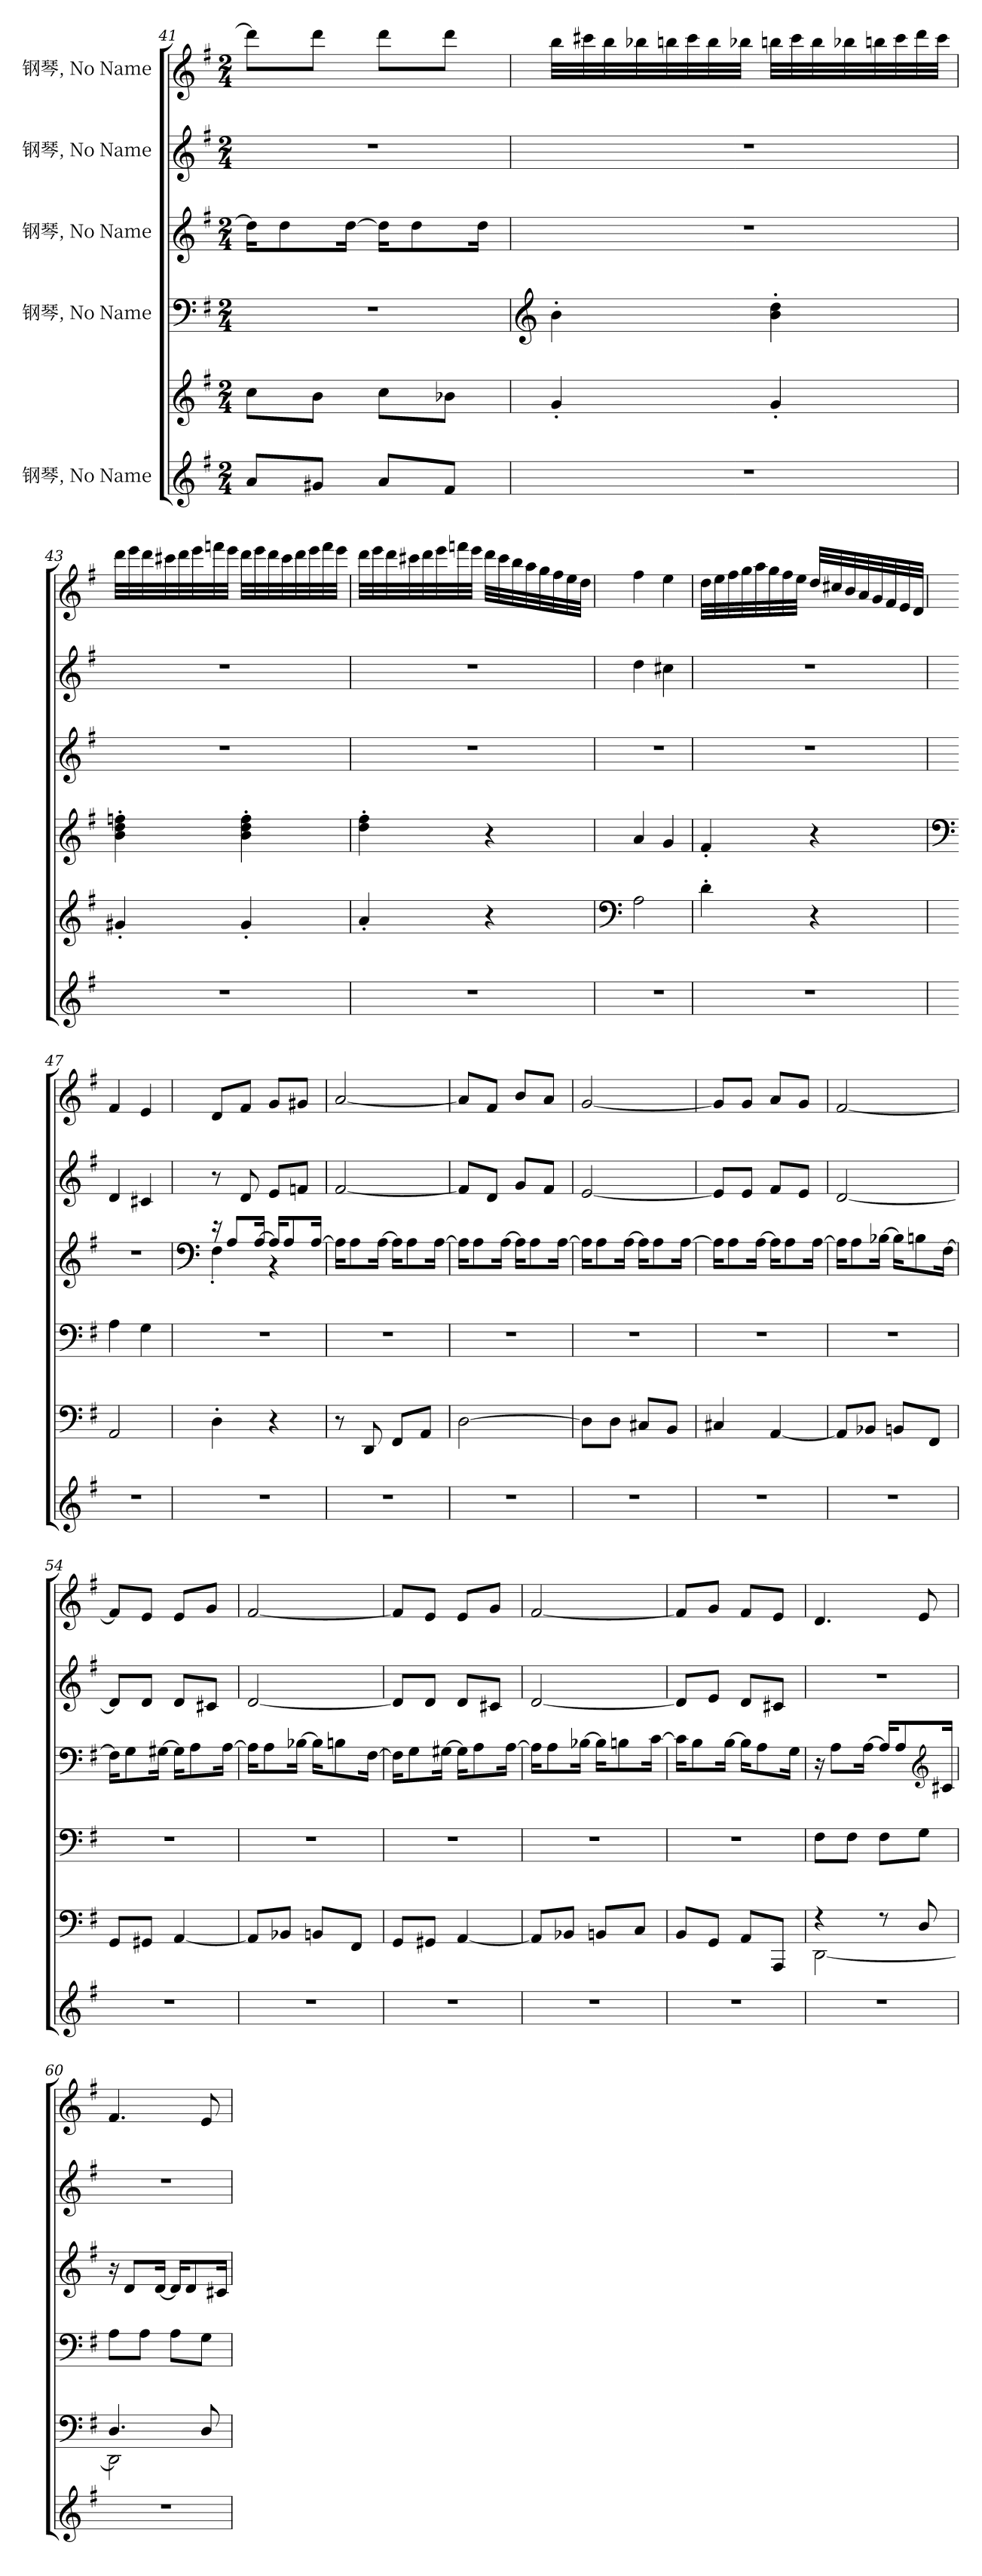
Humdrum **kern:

**kern	**kern	**kern	**kern	**kern	**kern
*part5	*part5	*part4	*part3	*part2	*part1
*staff6	*staff5	*staff4	*staff3	*staff2	*staff1
*I"钢琴, No Name	*	*I"钢琴, No Name	*I"钢琴, No Name	*I"钢琴, No Name	*I"钢琴, No Name
*clefG2	*clefG2	*clefF4	*clefG2	*clefG2	*clefG2
*k[f#]	*k[f#]	*k[f#]	*k[f#]	*k[f#]	*k[f#]
*M2/4	*M2/4	*M2/4	*M2/4	*M2/4	*M2/4
*MM96	*MM96	*MM96	*MM96	*MM96	*MM96
=41	=41	=41	=41	=41	=41
8a/L	8cc\L	2r	16dd\KL]	2r	8ddd\L]
.	.	.	8dd\	.	.
8g#X/J	8b\J	.	.	.	8ddd\J
.	.	.	[16dd\Jk	.	.
8a/L	8cc\L	.	16dd\KL]	.	8ddd\L
.	.	.	8dd\	.	.
8f#/J	8b-X\J	.	.	.	8ddd\J
.	.	.	16dd\Jk	.	.
=42	=42	=42	=42	=42	=42
*	*	*clefG2	*	*	*
*	*	*	*	*	*MM100
2r	4g'/	4b'\	2r	2r	32bb\LLL
.	.	.	.	.	32ccc#X\
.	.	.	.	.	32bb\
.	.	.	.	.	32bb-X\
.	.	.	.	.	32bbn\
.	.	.	.	.	32ccc#\
.	.	.	.	.	32bb\
*	*	*	*	*	*MM98
.	.	.	.	.	32bb-X\JJJ
*	*	*	*	*	*MM100
.	4g'/	4b\' 4dd\'	.	.	32bbn\LLL
.	.	.	.	.	32ccc#\
.	.	.	.	.	32bb\
.	.	.	.	.	32bb-X\
.	.	.	.	.	32bbn\
.	.	.	.	.	32ccc#\
.	.	.	.	.	32ddd\
*	*	*	*	*	*MM98
.	.	.	.	.	32ccc#\JJJ
!!LO:LB:g=z
=43	=43	=43	=43	=43	=43
*	*	*	*	*	*MM100
2r	4g#X'/	4b\' 4dd\' 4ffn\'	2r	2r	32ddd\LLL
.	.	.	.	.	32eee\
.	.	.	.	.	32ddd\
.	.	.	.	.	32ccc#X\
.	.	.	.	.	32ddd\
.	.	.	.	.	32eee\
.	.	.	.	.	32fffn\
*	*	*	*	*	*MM98
.	.	.	.	.	32eee\JJJ
*	*	*	*	*	*MM100
.	4g#'/	4b\' 4dd\' 4ff\'	.	.	32ddd\LLL
.	.	.	.	.	32eee\
.	.	.	.	.	32ddd\
.	.	.	.	.	32ccc#\
.	.	.	.	.	32ddd\
.	.	.	.	.	32eee\
.	.	.	.	.	32fff\
*	*	*	*	*	*MM96
.	.	.	.	.	32eee\JJJ
!!LO:PB:g=z
=44	=44	=44	=44	=44	=44
*	*	*	*	*	*MM100
2r	4a'/	4dd\' 4ff#\'	2r	2r	32ddd\LLL
.	.	.	.	.	32eee\
.	.	.	.	.	32ddd\
.	.	.	.	.	32ccc#X\
.	.	.	.	.	32ddd\
.	.	.	.	.	32eee\
.	.	.	.	.	32fffn\
.	.	.	.	.	32eee\JJJ
.	4r	4r	.	.	32ddd\LLL
.	.	.	.	.	32ccc#\
.	.	.	.	.	32bb\
.	.	.	.	.	32aa\
.	.	.	.	.	32gg\
.	.	.	.	.	32ff#\
.	.	.	.	.	32ee\
*	*	*	*	*	*MM91
.	.	.	.	.	32dd\JJJ
=45	=45	=45	=45	=45	=45
*	*clefF4	*	*	*	*
2r	2A\	4a/	2r	4dd\	4ff#\
.	.	4g/	.	4cc#X\	4ee\
=46	=46	=46	=46	=46	=46
*	*	*	*	*	*MM100
2r	4d'\	4f#'/	2r	2r	32dd\LLL
.	.	.	.	.	32ee\
.	.	.	.	.	32ff#\
.	.	.	.	.	32gg\
.	.	.	.	.	32aa\
.	.	.	.	.	32gg\
.	.	.	.	.	32ff#\
.	.	.	.	.	32ee\JJJ
.	4r	4r	.	.	32dd/LLL
.	.	.	.	.	32cc#X/
.	.	.	.	.	32b/
.	.	.	.	.	32a/
.	.	.	.	.	32g/
.	.	.	.	.	32f#/
.	.	.	.	.	32e/
*	*	*	*	*	*MM91
.	.	.	.	.	32d/JJJ
!!LO:LB:g=z
=47	=47	=47	=47	=47	=47
*	*	*clefF4	*	*	*
2r	2AA/	4A\	2r	4d/	4f#/
*	*	*	*	*	*MM87
.	.	4G\	.	4c#X/	4e/
=48	=48	=48	=48	=48	=48
*	*	*	*clefF4	*	*
*	*	*	*	*	*MM94
*	*	*	*^	*	*
2r	4D'\	2r	16r	4F#'\	8r	8d/L
.	.	.	8A/L	.	.	.
.	.	.	.	.	8d/	8f#/J
.	.	.	[16A/Jk	.	.	.
.	4r	.	16A/KL]	4r	8e/L	8g/L
.	.	.	8A/	.	.	.
.	.	.	.	.	8fn/J	8g#X/J
.	.	.	[16A/Jk	.	.	.
*	*	*	*v	*v	*	*
=49	=49	=49	=49	=49	=49
2r	8r	2r	16A\KL]	[2f#/	[2a/
.	.	.	8A\	.	.
.	8DD/	.	.	.	.
.	.	.	[16A\Jk	.	.
.	8FF#/L	.	16A\KL]	.	.
.	.	.	8A\	.	.
.	8AA/J	.	.	.	.
.	.	.	[16A\Jk	.	.
=50	=50	=50	=50	=50	=50
2r	[2D\	2r	16A\KL]	8f#/L]	8a/L]
.	.	.	8A\	.	.
.	.	.	.	8d/J	8f#/J
.	.	.	[16A\Jk	.	.
.	.	.	16A\KL]	8g/L	8b/L
.	.	.	8A\	.	.
.	.	.	.	8f#/J	8a/J
.	.	.	[16A\Jk	.	.
=51	=51	=51	=51	=51	=51
2r	8D\L]	2r	16A\KL]	[2e/	[2g/
.	.	.	8A\	.	.
.	8D\J	.	.	.	.
.	.	.	[16A\Jk	.	.
.	8C#X/L	.	16A\KL]	.	.
.	.	.	8A\	.	.
.	8BB/J	.	.	.	.
.	.	.	[16A\Jk	.	.
=52	=52	=52	=52	=52	=52
2r	4C#X/	2r	16A\KL]	8e/L]	8g/L]
.	.	.	8A\	.	.
.	.	.	.	8e/J	8g/J
.	.	.	[16A\Jk	.	.
.	[4AA/	.	16A\KL]	8f#/L	8a/L
.	.	.	8A\	.	.
.	.	.	.	8e/J	8g/J
.	.	.	[16A\Jk	.	.
!!LO:PB:g=z
=53	=53	=53	=53	=53	=53
2r	8AA/L]	2r	16A\KL]	[2d/	[2f#/
.	.	.	8A\	.	.
.	8BB-X/J	.	.	.	.
.	.	.	[16B-X\Jk	.	.
.	8BBn/L	.	16B-\KL]	.	.
.	.	.	8Bn\	.	.
.	8FF#/J	.	.	.	.
.	.	.	[16F#\Jk	.	.
=54	=54	=54	=54	=54	=54
2r	8GG/L	2r	16F#\KL]	8d/L]	8f#/L]
.	.	.	8G\	.	.
.	8GG#X/J	.	.	8d/J	8e/J
.	.	.	[16G#X\Jk	.	.
.	[4AA/	.	16G#\KL]	8d/L	8e/L
.	.	.	8A\	.	.
.	.	.	.	8c#X/J	8g/J
.	.	.	[16A\Jk	.	.
=55	=55	=55	=55	=55	=55
2r	8AA/L]	2r	16A\KL]	[2d/	[2f#/
.	.	.	8A\	.	.
.	8BB-X/J	.	.	.	.
.	.	.	[16B-X\Jk	.	.
.	8BBn/L	.	16B-\KL]	.	.
.	.	.	8Bn\	.	.
.	8FF#/J	.	.	.	.
.	.	.	[16F#\Jk	.	.
=56	=56	=56	=56	=56	=56
2r	8GG/L	2r	16F#\KL]	8d/L]	8f#/L]
.	.	.	8G\	.	.
.	8GG#X/J	.	.	8d/J	8e/J
.	.	.	[16G#X\Jk	.	.
.	[4AA/	.	16G#\KL]	8d/L	8e/L
.	.	.	8A\	.	.
.	.	.	.	8c#X/J	8g/J
.	.	.	[16A\Jk	.	.
=57	=57	=57	=57	=57	=57
2r	8AA/L]	2r	16A\KL]	[2d/	[2f#/
.	.	.	8A\	.	.
.	8BB-X/J	.	.	.	.
.	.	.	[16B-X\Jk	.	.
.	8BBn/L	.	16B-\KL]	.	.
.	.	.	8Bn\	.	.
.	8C/J	.	.	.	.
.	.	.	[16c\Jk	.	.
!!LO:LB:g=z
=58	=58	=58	=58	=58	=58
2r	8BB/L	2r	16c\KL]	8d/L]	8f#/L]
.	.	.	8B\	.	.
.	8GG/J	.	.	8e/J	8g/J
.	.	.	[16B\Jk	.	.
.	8AA/L	.	16B\KL]	8d/L	8f#/L
.	.	.	8A\	.	.
.	8AAA/J	.	.	8c#X/J	8e/J
.	.	.	16G\Jk	.	.
=59	=59	=59	=59	=59	=59
*	*	*	*	*	*MM96
*	*^	*	*	*	*
2r	4r	[2DD\	8F#\L	16r	2r	4.d/
.	.	.	.	8A\L	.	.
.	.	.	8F#\J	.	.	.
.	.	.	.	[16A\Jk	.	.
.	8r	.	8F#\L	16A/KL]	.	.
.	.	.	.	8A/	.	.
.	8D/	.	8G\J	.	.	8e/
*	*	*	*	*clefG2	*	*
.	.	.	.	16c#X/Jk	.	.
=60	=60	=60	=60	=60	=60	=60
2r	4.D/	2DD\]	8A\L	16r	2r	4.f#/
.	.	.	.	8d/L	.	.
.	.	.	8A\J	.	.	.
.	.	.	.	[16d/Jk	.	.
.	.	.	8A\L	16d/KL]	.	.
.	.	.	.	8d/	.	.
.	8D/	.	8G\J	.	.	8e/
.	.	.	.	16c#X/Jk	.	.
*	*v	*v	*	*	*	*
=	=	=	=	=	=
*-	*-	*-	*-	*-	*-
